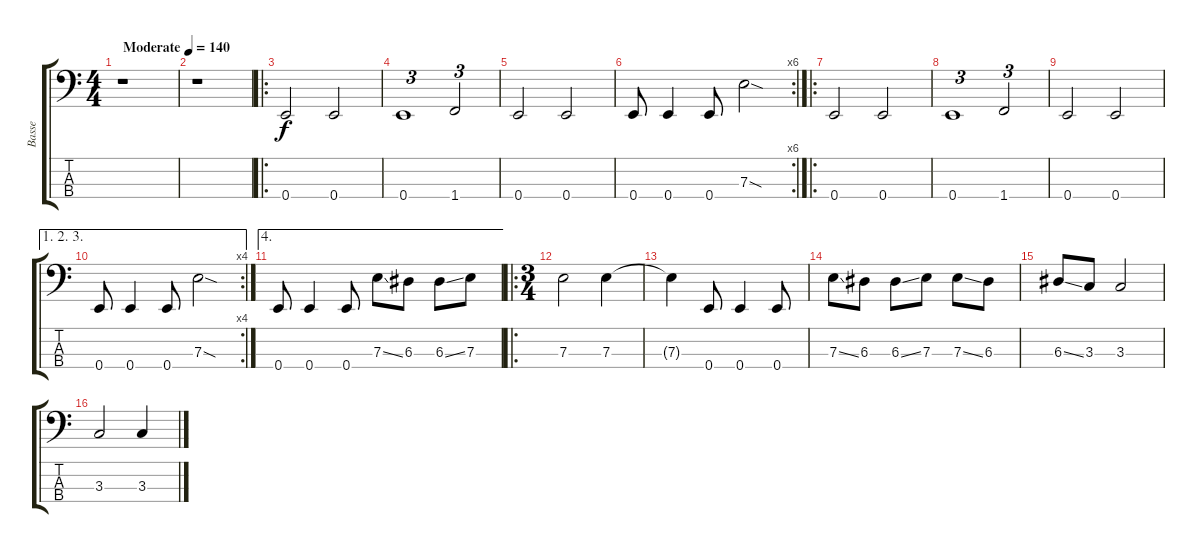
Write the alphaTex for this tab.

\track ("Basse" "Basse") {instrument electricbassfinger}
\staff {score tabs}
\tuning (G2 D2 A1 E1) {hide}
\ts (4 4)
\tempo (140 "Moderate")
\clef f4
\ks c
r.1{dy f instrument electricbassfinger} |
r.1 |
\ro
0.4.2 0.4.2 |
0.4.1{tu (3 2)} 1.4.2{tu (3 2)} |
0.4.2 0.4.2 |
\rc 6
0.4.8 0.4.4 0.4.8 7.3{sod}.2 |
\ro
0.4.2 0.4.2 |
0.4.1{tu (3 2)} 1.4.2{tu (3 2)} |
0.4.2 0.4.2 |
\ae (1 2 3)
\rc 4
0.4.8 0.4.4 0.4.8 7.3{sod}.2 |
\ae 4
0.4.8 0.4.4 0.4.8 7.3{ss}.8 6.3.8 6.3{ss}.8 7.3.8 |
\ro
\ts (3 4)
7.3.2 7.3.4 |
7.3{t}.4 0.4.8 0.4.4 0.4.8 |
7.3{ss}.8 6.3.8 6.3{ss}.8 7.3.8 7.3{ss}.8 6.3.8 |
6.3{ss}.8 3.3.8 3.3.2 |
3.3.2 3.3.4
